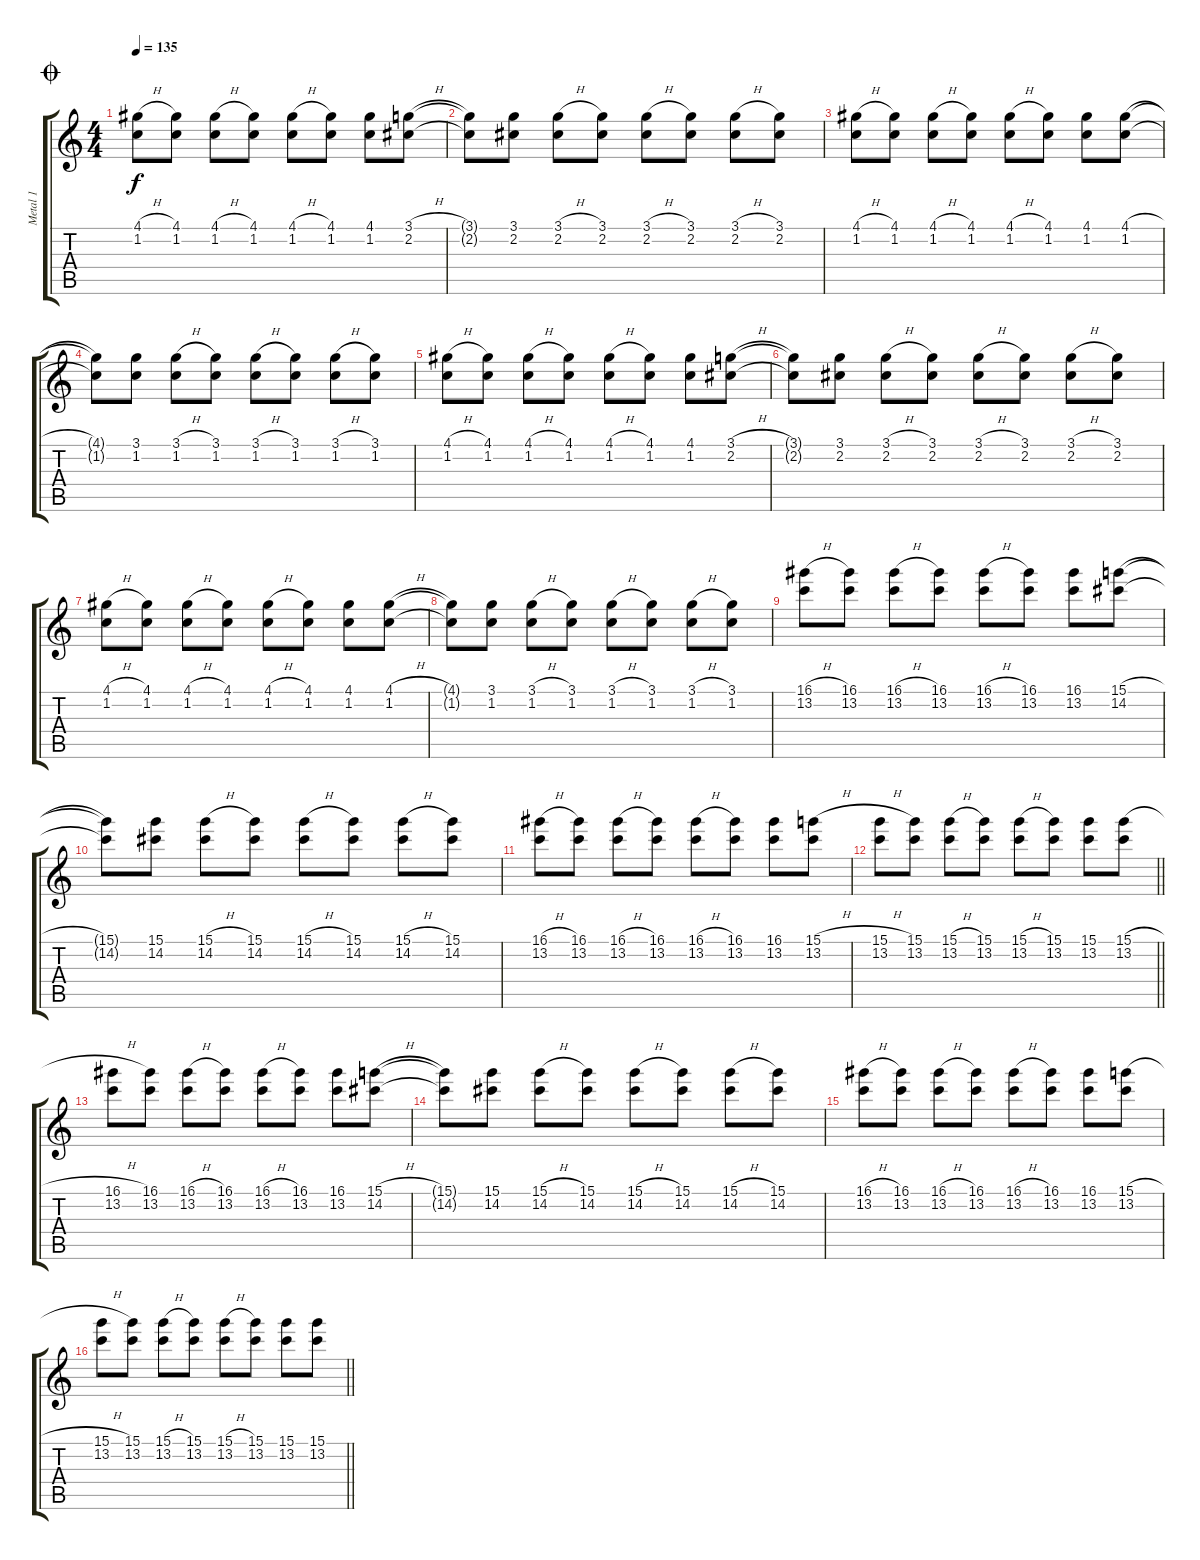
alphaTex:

\track ("Metal 1" "Metal 1") {instrument distortionguitar}
\staff {score tabs}
\tuning (E4 B3 G3 D3 A2 E2) {hide}
\ts (4 4)
\jump coda
\tempo 135
\clef g2
\ks c
(4.1{h} 1.2).8{dy f} (4.1 1.2).8 (4.1{h} 1.2).8 (4.1 1.2).8 (4.1{h} 1.2).8 (4.1 1.2).8 (4.1 1.2).8 (3.1{h} 2.2).8 |
(3.1{t} 2.2{t}).8 (3.1 2.2).8 (3.1{h} 2.2).8 (3.1 2.2).8 (3.1{h} 2.2).8 (3.1 2.2).8 (3.1{h} 2.2).8 (3.1 2.2).8 |
(4.1{h} 1.2).8 (4.1 1.2).8 (4.1{h} 1.2).8 (4.1 1.2).8 (4.1{h} 1.2).8 (4.1 1.2).8 (4.1 1.2).8 (4.1{h} 1.2).8 |
(4.1{t} 1.2{t}).8 (3.1 1.2).8 (3.1{h} 1.2).8 (3.1 1.2).8 (3.1{h} 1.2).8 (3.1 1.2).8 (3.1{h} 1.2).8 (3.1 1.2).8 |
(4.1{h} 1.2).8 (4.1 1.2).8 (4.1{h} 1.2).8 (4.1 1.2).8 (4.1{h} 1.2).8 (4.1 1.2).8 (4.1 1.2).8 (3.1{h} 2.2).8 |
(3.1{t} 2.2{t}).8 (3.1 2.2).8 (3.1{h} 2.2).8 (3.1 2.2).8 (3.1{h} 2.2).8 (3.1 2.2).8 (3.1{h} 2.2).8 (3.1 2.2).8 |
(4.1{h} 1.2).8 (4.1 1.2).8 (4.1{h} 1.2).8 (4.1 1.2).8 (4.1{h} 1.2).8 (4.1 1.2).8 (4.1 1.2).8 (4.1{h} 1.2).8 |
(4.1{t} 1.2{t}).8 (3.1 1.2).8 (3.1{h} 1.2).8 (3.1 1.2).8 (3.1{h} 1.2).8 (3.1 1.2).8 (3.1{h} 1.2).8 (3.1 1.2).8 |
(16.1{h} 13.2).8{instrument electricguitarjazz} (16.1 13.2).8 (16.1{h} 13.2).8 (16.1 13.2).8 (16.1{h} 13.2).8 (16.1 13.2).8 (16.1 13.2).8 (15.1{h} 14.2).8 |
(15.1{t} 14.2{t}).8 (15.1 14.2).8 (15.1{h} 14.2).8 (15.1 14.2).8 (15.1{h} 14.2).8 (15.1 14.2).8 (15.1{h} 14.2).8 (15.1 14.2).8 |
(16.1{h} 13.2).8 (16.1 13.2).8 (16.1{h} 13.2).8 (16.1 13.2).8 (16.1{h} 13.2).8 (16.1 13.2).8 (16.1 13.2).8 (15.1{h} 13.2).8 |
\barLineRight lightlight
(15.1{h} 13.2).8 (15.1 13.2).8 (15.1{h} 13.2).8 (15.1 13.2).8 (15.1{h} 13.2).8 (15.1 13.2).8 (15.1 13.2).8 (15.1{h} 13.2).8 |
(16.1{h} 13.2).8{instrument electricguitarjazz} (16.1 13.2).8 (16.1{h} 13.2).8 (16.1 13.2).8 (16.1{h} 13.2).8 (16.1 13.2).8 (16.1 13.2).8 (15.1{h} 14.2).8 |
(15.1{t} 14.2{t}).8 (15.1 14.2).8 (15.1{h} 14.2).8 (15.1 14.2).8 (15.1{h} 14.2).8 (15.1 14.2).8 (15.1{h} 14.2).8 (15.1 14.2).8 |
(16.1{h} 13.2).8 (16.1 13.2).8 (16.1{h} 13.2).8 (16.1 13.2).8 (16.1{h} 13.2).8 (16.1 13.2).8 (16.1 13.2).8 (15.1{h} 13.2).8 |
\barLineRight lightlight
(15.1{h} 13.2).8 (15.1 13.2).8 (15.1{h} 13.2).8 (15.1 13.2).8 (15.1{h} 13.2).8 (15.1 13.2).8 (15.1 13.2).8 (15.1{h} 13.2).8
